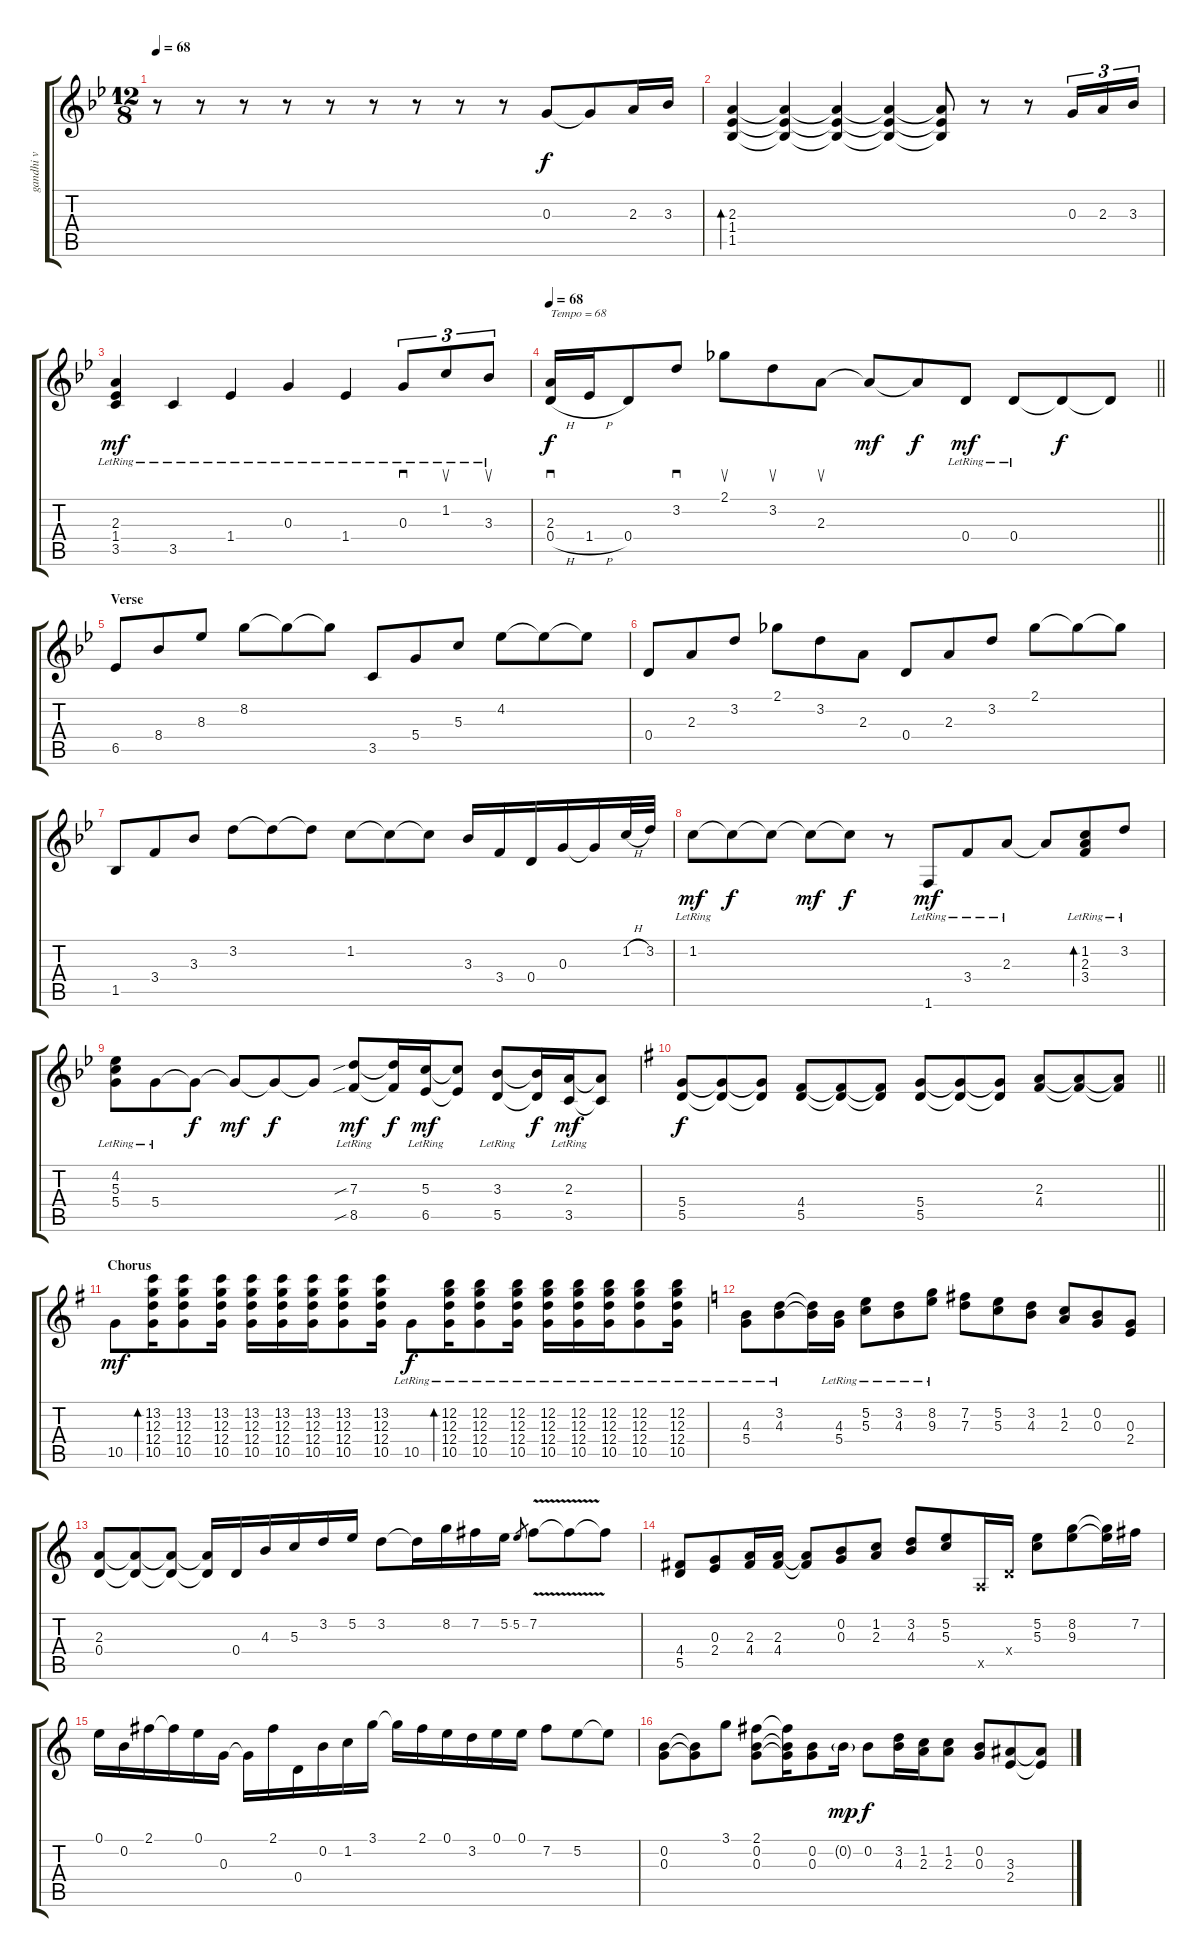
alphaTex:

\track ("gandhi v" "gandhi v") {instrument acousticguitarnylon}
\staff {score tabs}
\tuning (E4 B3 G3 D3 A2 E2) {hide}
\ts (12 8)
\tempo 68
\tempo 120
\tempo 68
\clef g2
\ks gminor
r.8{dy f instrument acousticguitarnylon} r.8 r.8 r.8 r.8 r.8 r.8 r.8 r.8 0.3.8 0.3{t}.8 2.3.16 3.3.16 |
(2.3 1.4 1.5).4{bd 240} (2.3{t} 1.4{t} 1.5{t}).4 (2.3{t} 1.4{t} 1.5{t}).4 (2.3{t} 1.4{t} 1.5{t}).4 (2.3{t} 1.4{t} 1.5{t}).8 r.8 r.8 0.3.16{tu (3 2)} 2.3.16{tu (3 2)} 3.3.16{tu (3 2)} |
(2.3{lr} 1.4{lr} 3.5{lr}).4{dy mf} 3.5{lr}.4 1.4{lr}.4 0.3{lr}.4 1.4{lr}.4 0.3{lr}.8{sd tu (3 2)} 1.2{lr}.8{su tu (3 2)} 3.3{lr}.8{su tu (3 2)} |
\tempo 68
\barLineRight lightlight
(2.3 0.4{h}).16{sd txt "Tempo = 68" dy f} 1.4{h}.16 0.4.8 3.2.8{sd} 2.1.8{su} 3.2.8{su} 2.3.8{su} 2.3{t}.8{dy mf} 2.3{t}.8{dy f} 0.4{lr}.8{dy mf} 0.4{lr}.8 0.4{t}.8{dy f} 0.4{t}.8 |
\section ("" "Verse")
6.5.8 8.4.8 8.3.8 8.2.8 8.2{t}.8 8.2{t}.8 3.5.8 5.4.8 5.3.8 4.2.8 4.2{t}.8 4.2{t}.8 |
0.4.8 2.3.8 3.2.8 2.1.8 3.2.8 2.3.8 0.4.8 2.3.8 3.2.8 2.1.8 2.1{t}.8 2.1{t}.8 |
1.5.8 3.4.8 3.3.8 3.2.8 3.2{t}.8 3.2{t}.8 1.2.8 1.2{t}.8 1.2{t}.8 3.3.16 3.4.16 0.4.16 0.3.16 0.3{t}.16 1.2{h}.32 3.2.32 |
1.2{lr}.8{dy mf} 1.2{t}.8{dy f} 1.2{t}.8 1.2{t}.8{dy mf} 1.2{t}.8{dy f} r.8 1.6{lr}.8{dy mf} 3.4{lr}.8 2.3{lr}.8 2.3{t}.8 (1.2{lr} 2.3{lr} 3.4{lr}).8{bd 30} 3.2{lr}.8 |
(4.2{lr} 5.3{lr} 5.4{lr}).8 5.4{lr}.8 5.4{t}.8{dy f} 5.4{t}.8{dy mf} 5.4{t}.8{dy f} 5.4{t}.8 (7.3{sib lr} 8.5{sib lr}).8{dy mf} (7.3{t} 8.5{t}).16{dy f} (5.3{lr} 6.5{lr}).16{dy mf} (5.3{t} 6.5{t}).8 (3.3{lr} 5.5{lr}).8 (3.3{t} 5.5{t}).16{dy f} (2.3{lr} 3.5{lr}).16{dy mf} (2.3{t} 3.5{t}).8 |
\barLineRight lightlight
\ks g
(5.4 5.5).8{dy f} (5.4{t} 5.5{t}).8 (5.4{t} 5.5{t}).8 (4.4 5.5).8 (4.4{t} 5.5{t}).8 (4.4{t} 5.5{t}).8 (5.4 5.5).8 (5.4{t} 5.5{t}).8 (5.4{t} 5.5{t}).8 (2.3 4.4).8 (2.3{t} 4.4{t}).8 (2.3{t} 4.4{t}).8 |
\section ("" "Chorus")
10.5.8{dy mf} (13.2 12.3 12.4 10.5).16{bd 30} (13.2 12.3 12.4 10.5).8 (13.2 12.3 12.4 10.5).16 (13.2 12.3 12.4 10.5).16 (13.2 12.3 12.4 10.5).16 (13.2 12.3 12.4 10.5).16 (13.2 12.3 12.4 10.5).8 (13.2 12.3 12.4 10.5).16 10.5{lr}.8{dy f} (12.2{lr} 12.3{lr} 12.4{lr} 10.5{lr}).16{bd 30} (12.2{lr} 12.3{lr} 12.4{lr} 10.5{lr}).8 (12.2{lr} 12.3{lr} 12.4{lr} 10.5{lr}).16 (12.2{lr} 12.3{lr} 12.4{lr} 10.5{lr}).16 (12.2{lr} 12.3{lr} 12.4{lr} 10.5{lr}).16 (12.2{lr} 12.3{lr} 12.4{lr} 10.5{lr}).16 (12.2{lr} 12.3{lr} 12.4{lr} 10.5{lr}).8 (12.2{lr} 12.3{lr} 12.4{lr} 10.5{lr}).16 |
\ks c
(4.3{lr} 5.4{lr}).8 (3.2{lr} 4.3{lr}).8 (3.2{t} 4.3{t}).16 (4.3{lr} 5.4{lr}).16 (5.2{lr} 5.3{lr}).8 (3.2{lr} 4.3{lr}).8 (8.2{lr} 9.3{lr}).8 (7.2 7.3).8 (5.2 5.3).8 (3.2 4.3).8 (1.2 2.3).8 (0.2 0.3).8 (0.3 2.4).8 |
(2.3 0.4).8 (2.3{t} 0.4{t}).8 (2.3{t} 0.4{t}).8 (2.3{t} 0.4{t}).16 0.4.16 4.3.16 5.3.16 3.2.16 5.2.16 3.2.8 3.2{t}.16 8.2.16 7.2.16 5.2.16 5.2.8{gr} 7.2{v}.8 7.2{t}.8 7.2{t}.8 |
(4.4 5.5).8 (0.3 2.4).8 (2.3 4.4).16 (2.3 4.4).16 (2.3{t} 4.4{t}).8 (0.2 0.3).8 (1.2 2.3).8 (3.2 4.3).8 (5.2 5.3).8 0.5{x}.16 0.4{x}.16 (5.2 5.3).8 (8.2 9.3).8 (8.2{t} 9.3{t}).16 7.2.16 |
0.1.16 0.2.16 2.1.16 2.1{t}.16 0.1.16 0.3.16 0.3{t}.16 2.1.16 0.4.16 0.2.16 1.2.16 3.1.16 3.1{t}.16 2.1.16 0.1.16 3.2.16 0.1.16 0.1.16 7.2.8 5.2.8 5.2{t}.8 |
(0.2 0.3).8 (0.2{t} 0.3{t}).8 3.1.8 (2.1 0.2 0.3).8 (2.1{t} 0.2{t} 0.3{t}).16 (0.2 0.3).8 0.2{g}.16{dy mp} 0.2.8{dy f} (3.2 4.3).16 (1.2 2.3).16 (1.2 2.3).8 (0.2 0.3).8 (3.3 2.4).8 (3.3{t} 2.4{t}).8
